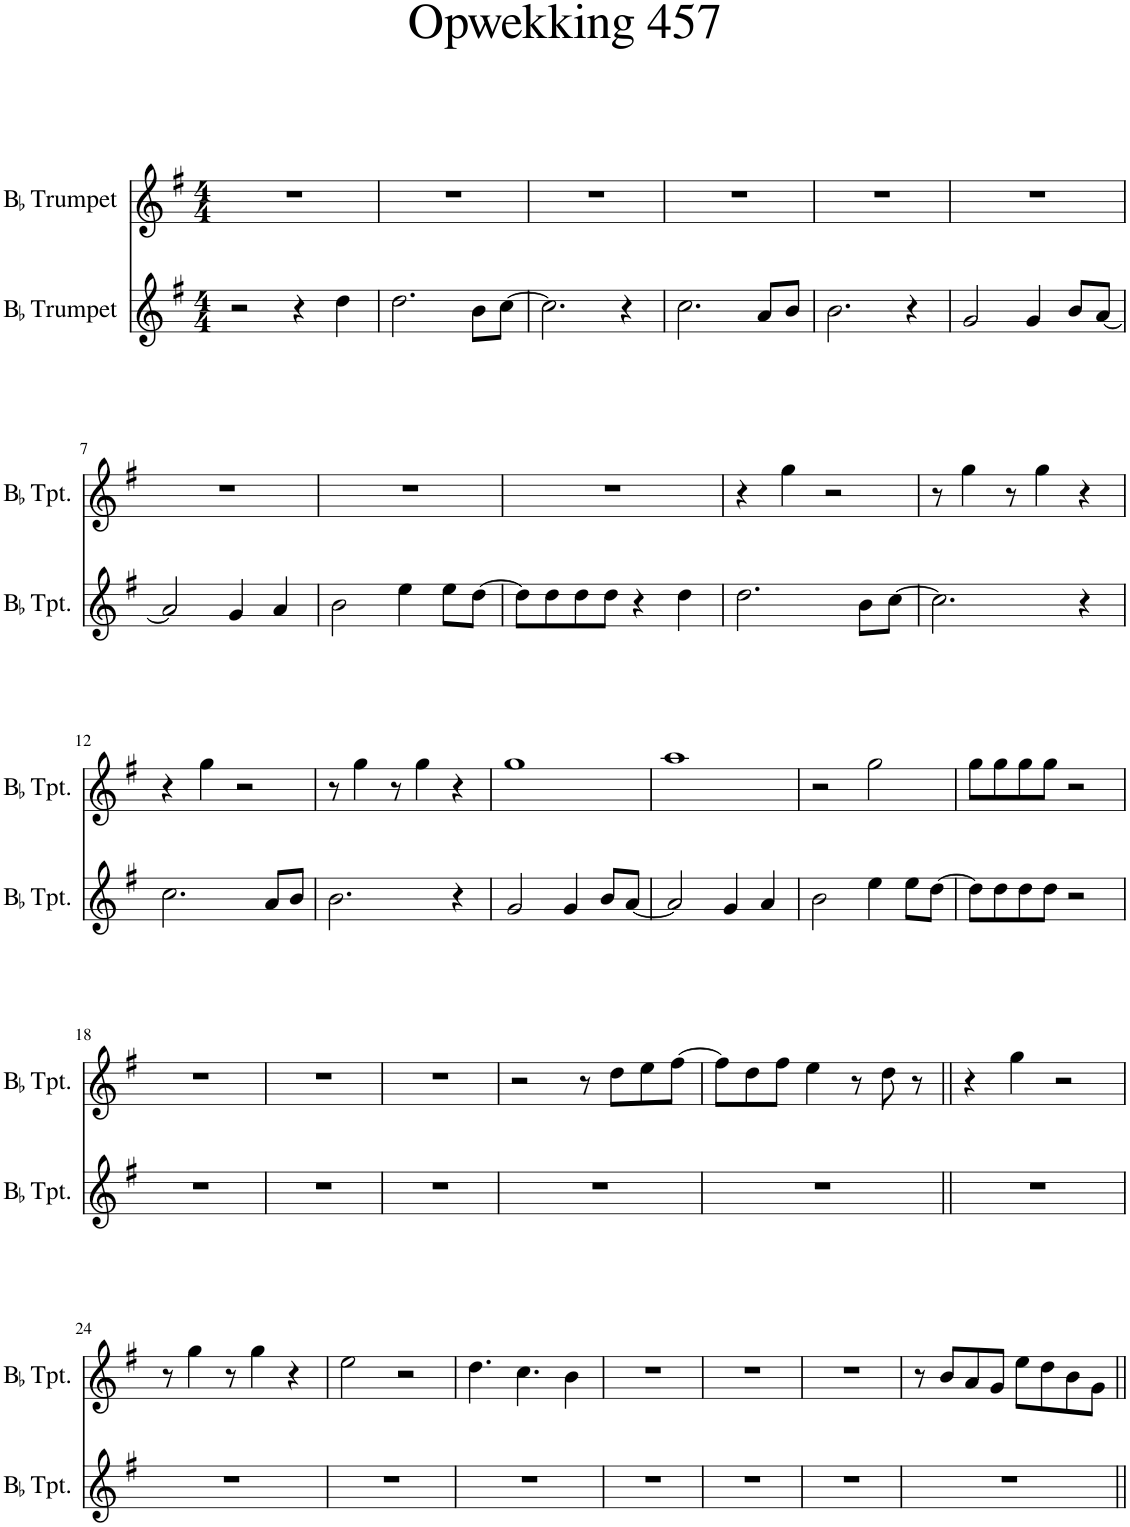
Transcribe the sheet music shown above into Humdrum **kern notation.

**kern	**kern
*part2	*part1
*staff2	*staff1
*I"BaccidentalFlat Trumpet	*I"BaccidentalFlat Trumpet
*I'BaccidentalFlat Tpt.	*I'BaccidentalFlat Tpt.
*clefG2	*clefG2
*Trd1c2	*Trd1c2
*k[f#]	*k[f#]
*M4/4	*M4/4
=1	=1
2r	1r
4r	.
4dd\	.
=2	=2
2.dd\	1r
8b\L	.
[8cc\J	.
=3	=3
2.cc\]	1r
4r	.
=4	=4
2.cc\	1r
8a/L	.
8b/J	.
=5	=5
2.b\	1r
4r	.
=6	=6
2g/	1r
4g/	.
8b/L	.
[8a/J	.
!!LO:LB:g=z
=7	=7
2a/]	1r
4g/	.
4a/	.
=8	=8
2b\	1r
4ee\	.
8ee\L	.
[8dd\J	.
=9	=9
8dd\L]	1r
8dd\	.
8dd\	.
8dd\J	.
4r	.
4dd\	.
=10	=10
2.dd\	4r
.	4gg\
.	2r
8b\L	.
[8cc\J	.
=11	=11
2.cc\]	8r
.	4gg\
.	8r
.	4gg\
4r	4r
!!LO:LB:g=z
=12	=12
2.cc\	4r
.	4gg\
.	2r
8a/L	.
8b/J	.
=13	=13
2.b\	8r
.	4gg\
.	8r
.	4gg\
4r	4r
=14	=14
2g/	1gg
4g/	.
8b/L	.
[8a/J	.
=15	=15
2a/]	1aa
4g/	.
4a/	.
=16	=16
2b\	2r
4ee\	2gg\
8ee\L	.
[8dd\J	.
=17	=17
8dd\L]	8gg\L
8dd\	8gg\
8dd\	8gg\
8dd\J	8gg\J
2r	2r
!!LO:LB:g=z
=18	=18
1r	1r
=19	=19
1r	1r
=20	=20
1r	1r
=21	=21
1r	2r
.	8r
.	8dd\L
.	8ee\
.	[8ff#\J
=22	=22
1r	8ff#\L]
.	8dd\
.	8ff#\J
.	4ee\
.	8r
.	8dd\
.	8r
=23||	=23||
1r	4r
.	4gg\
.	2r
!!LO:LB:g=z
=24	=24
1r	8r
.	4gg\
.	8r
.	4gg\
.	4r
=25	=25
1r	2ee\
.	2r
=26	=26
1r	4.dd\
.	4.cc\
.	4b\
=27	=27
1r	1r
=28	=28
1r	1r
=29	=29
1r	1r
=30	=30
1r	8r
.	8b/L
.	8a/
.	8g/J
.	8ee\L
.	8dd\
.	8b\
.	8g\J
=||	=||
*-	*-
